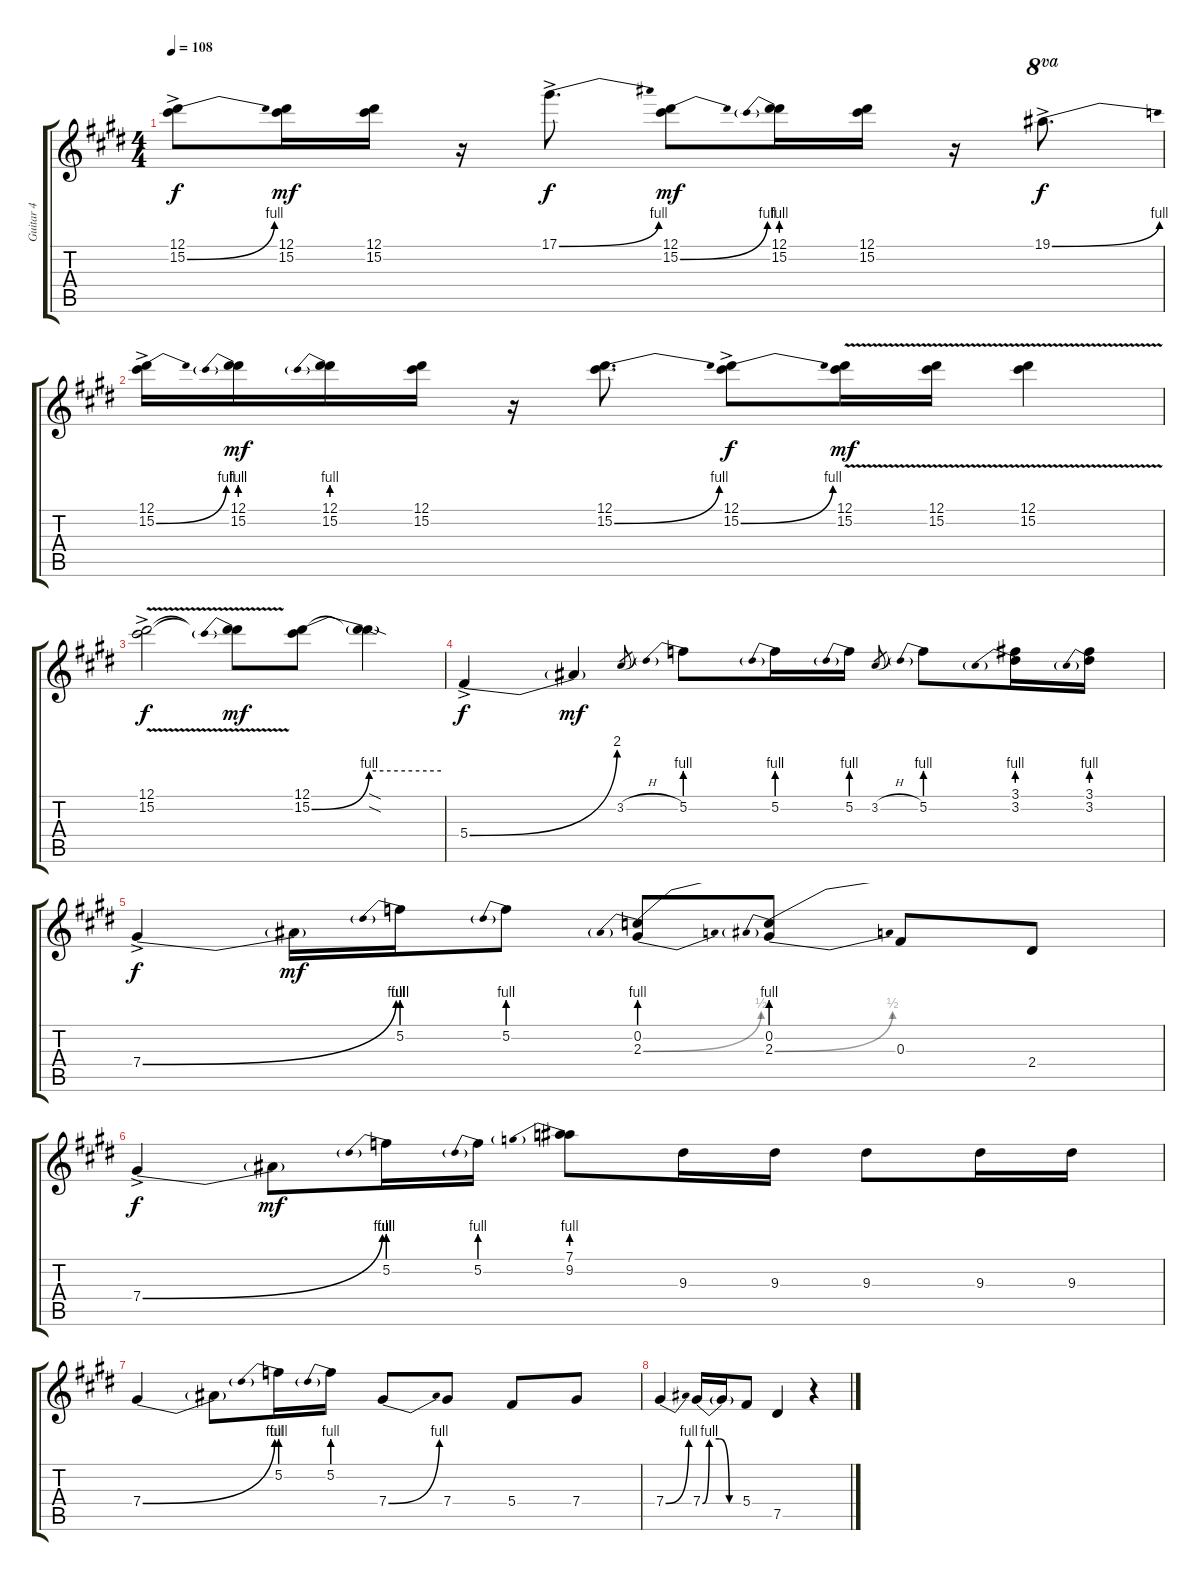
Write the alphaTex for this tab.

\track ("Guitar 4" "Guitar 4") {instrument electricguitarclean}
\staff {score tabs}
\tuning (Eb4 Bb3 Gb3 Db3 Ab2 Eb2) {hide}
\ts (4 4)
\tempo 108
\clef g2
\ks c#minor
(12.1{ac} 15.2{be (bend 0 0 60 4) ac}).8{dy f} (12.1 15.2).16{dy mf} (12.1 15.2).16 r.16 17.1{be (bend 0 0 60 4) ac}.8{d dy f} (12.1 15.2{be (bend 0 0 60 4)}).8{dy mf} (12.1 15.2{be (prebend 0 4 60 4)}).16 (12.1 15.2).16 r.16 19.1{be (bend 0 0 60 4) ac}.8{d ot 8va dy f} |
\ks e
(12.1{ac} 15.2{be (bend 0 0 60 4) ac}).16 (12.1 15.2{be (prebend 0 4 60 4)}).16{dy mf} (12.1 15.2{be (prebend 0 4 60 4)}).16 (12.1 15.2).16 r.16 (12.1 15.2{be (bend 0 0 60 4)}).8{d} (12.1{ac} 15.2{be (bend 0 0 60 4) ac}).8{dy f} (12.1{v} 15.2{v}).16{dy mf} (12.1{v} 15.2{v}).16 (12.1{v} 15.2{v}).4 |
\ks c#minor
(12.1{v ac} 15.2{v ac}).2{dy f} (12.1{t} 15.2{be (prebend 0 4 60 4) t}).8{dy mf} (12.1 15.2{be (bend 0 0 60 4)}).8 (12.1{sod t} 15.2{be (hold 0 4 60 4) sod t}).4 |
5.4{be (bend 0 0 60 8) ac}.4{dy f} 5.4{t}.4{dy mf} 3.2{h}.8{gr} 5.2{be (prebend 0 4 60 4)}.8 5.2{be (prebend 0 4 60 4)}.16 5.2{be (prebend 0 4 60 4)}.16 3.2{h}.8{gr} 5.2{be (prebend 0 4 60 4)}.8 (3.1 3.2{be (prebend 0 4 60 4)}).16 (3.1 3.2{be (prebend 0 4 60 4)}).16 |
\ks e
7.4{be (bend 0 0 60 4) ac}.4{dy f} 7.4{t}.16{dy mf} 5.2{be (prebend 0 4 60 4)}.16 5.2{be (prebend 0 4 60 4)}.8 (0.2{be (prebend 0 4 60 4)} 2.3{be (bend 0 0 60 2)}).8 (0.2{be (prebend 0 4 60 4)} 2.3{be (bend 0 0 60 2)}).8 0.3.8 2.4.8 |
\ks c#minor
7.4{be (bend 0 0 60 4) ac}.4{dy f} 7.4{t}.8{dy mf} 5.2{be (prebend 0 4 60 4)}.16 5.2{be (prebend 0 4 60 4)}.16 (7.1 9.2{be (prebend 0 4 60 4)}).8 9.3.16 9.3.16 9.3.8 9.3.16 9.3.16 |
\ks e
7.4{be (bend 0 0 60 4)}.4 7.4{t}.8 5.2{be (prebend 0 4 60 4)}.16 5.2{be (prebend 0 4 60 4)}.16 7.4{be (bend 0 0 60 4)}.8 7.4.8 5.4.8 7.4.8 |
\ks c#minor
7.4{be (bend 0 0 60 4)}.4 7.4{be (custom 0 0 10 4 25 4 40 0 60 0)}.16 7.4{t}.16 5.4.8 7.5.4 r.4
